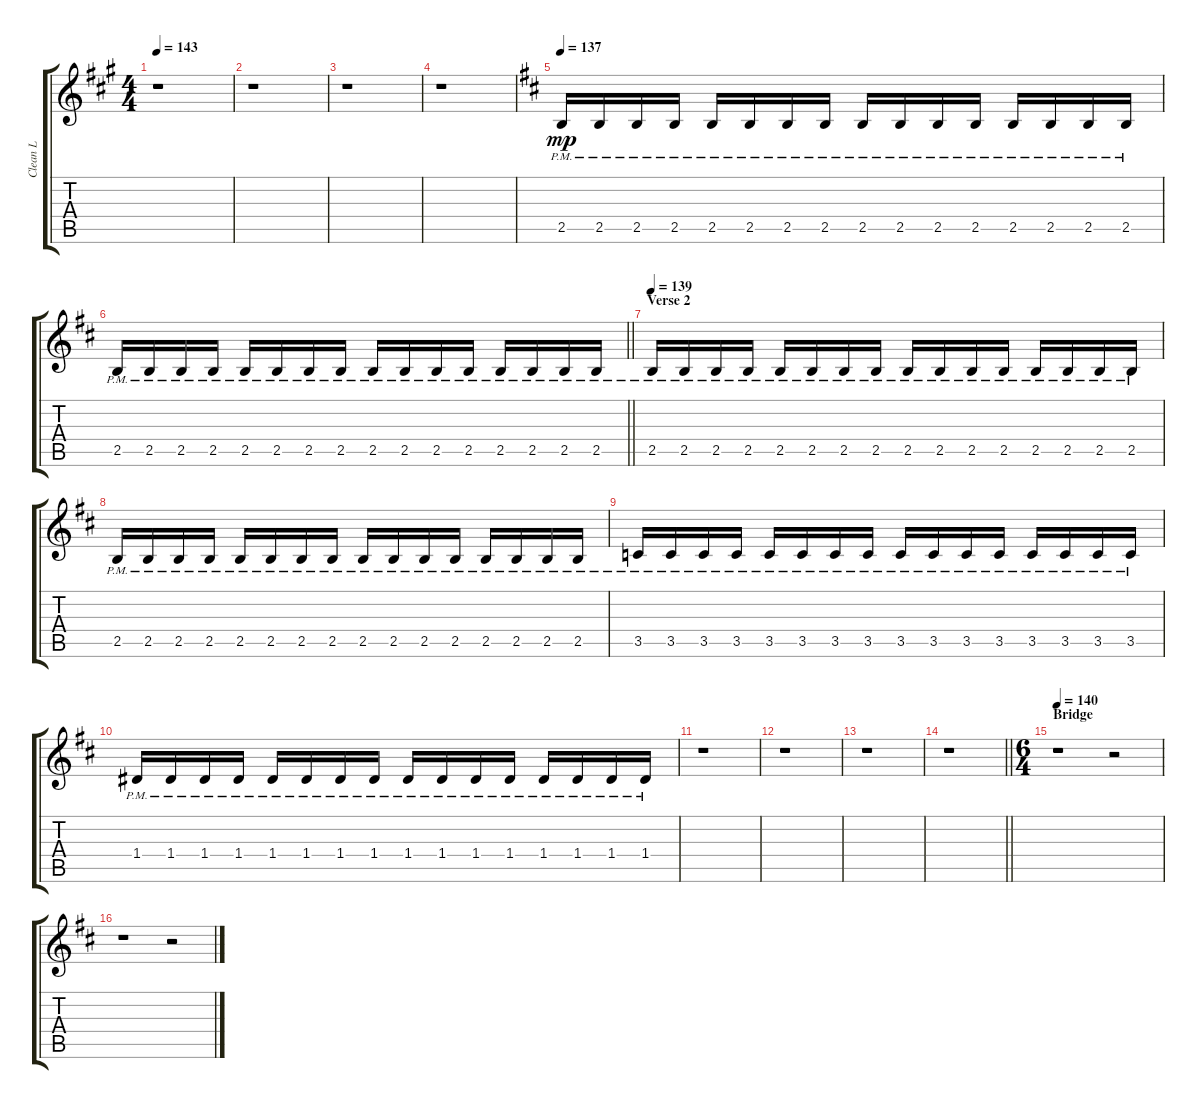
\track ("Clean L" "Clean L") {instrument acousticguitarsteel}
\staff {score tabs}
\tuning (E4 B3 G3 D3 A2 E2) {hide}
\ts (4 4)
\tempo 143
\clef g2
\ks a
r.1{dy f} |
r.1 |
r.1 |
r.1 |
\tempo 137
\ks d
2.5{pm}.16{dy mp} 2.5{pm}.16 2.5{pm}.16 2.5{pm}.16 2.5{pm}.16 2.5{pm}.16 2.5{pm}.16 2.5{pm}.16 2.5{pm}.16 2.5{pm}.16 2.5{pm}.16 2.5{pm}.16 2.5{pm}.16 2.5{pm}.16 2.5{pm}.16 2.5{pm}.16 |
\barLineRight lightlight
2.5{pm}.16 2.5{pm}.16 2.5{pm}.16 2.5{pm}.16 2.5{pm}.16 2.5{pm}.16 2.5{pm}.16 2.5{pm}.16 2.5{pm}.16 2.5{pm}.16 2.5{pm}.16 2.5{pm}.16 2.5{pm}.16 2.5{pm}.16 2.5{pm}.16 2.5{pm}.16 |
\section ("" "Verse 2")
\tempo 139
2.5{pm}.16 2.5{pm}.16 2.5{pm}.16 2.5{pm}.16 2.5{pm}.16 2.5{pm}.16 2.5{pm}.16 2.5{pm}.16 2.5{pm}.16 2.5{pm}.16 2.5{pm}.16 2.5{pm}.16 2.5{pm}.16 2.5{pm}.16 2.5{pm}.16 2.5{pm}.16 |
2.5{pm}.16 2.5{pm}.16 2.5{pm}.16 2.5{pm}.16 2.5{pm}.16 2.5{pm}.16 2.5{pm}.16 2.5{pm}.16 2.5{pm}.16 2.5{pm}.16 2.5{pm}.16 2.5{pm}.16 2.5{pm}.16 2.5{pm}.16 2.5{pm}.16 2.5{pm}.16 |
3.5{pm}.16 3.5{pm}.16 3.5{pm}.16 3.5{pm}.16 3.5{pm}.16 3.5{pm}.16 3.5{pm}.16 3.5{pm}.16 3.5{pm}.16 3.5{pm}.16 3.5{pm}.16 3.5{pm}.16 3.5{pm}.16 3.5{pm}.16 3.5{pm}.16 3.5{pm}.16 |
1.4{pm}.16 1.4{pm}.16 1.4{pm}.16 1.4{pm}.16 1.4{pm}.16 1.4{pm}.16 1.4{pm}.16 1.4{pm}.16 1.4{pm}.16 1.4{pm}.16 1.4{pm}.16 1.4{pm}.16 1.4{pm}.16 1.4{pm}.16 1.4{pm}.16 1.4{pm}.16 |
r.1 |
r.1 |
r.1 |
\barLineRight lightlight
r.1 |
\ts (6 4)
\section ("" "Bridge")
\tempo 140
r.1 r.2 |
r.1 r.2
